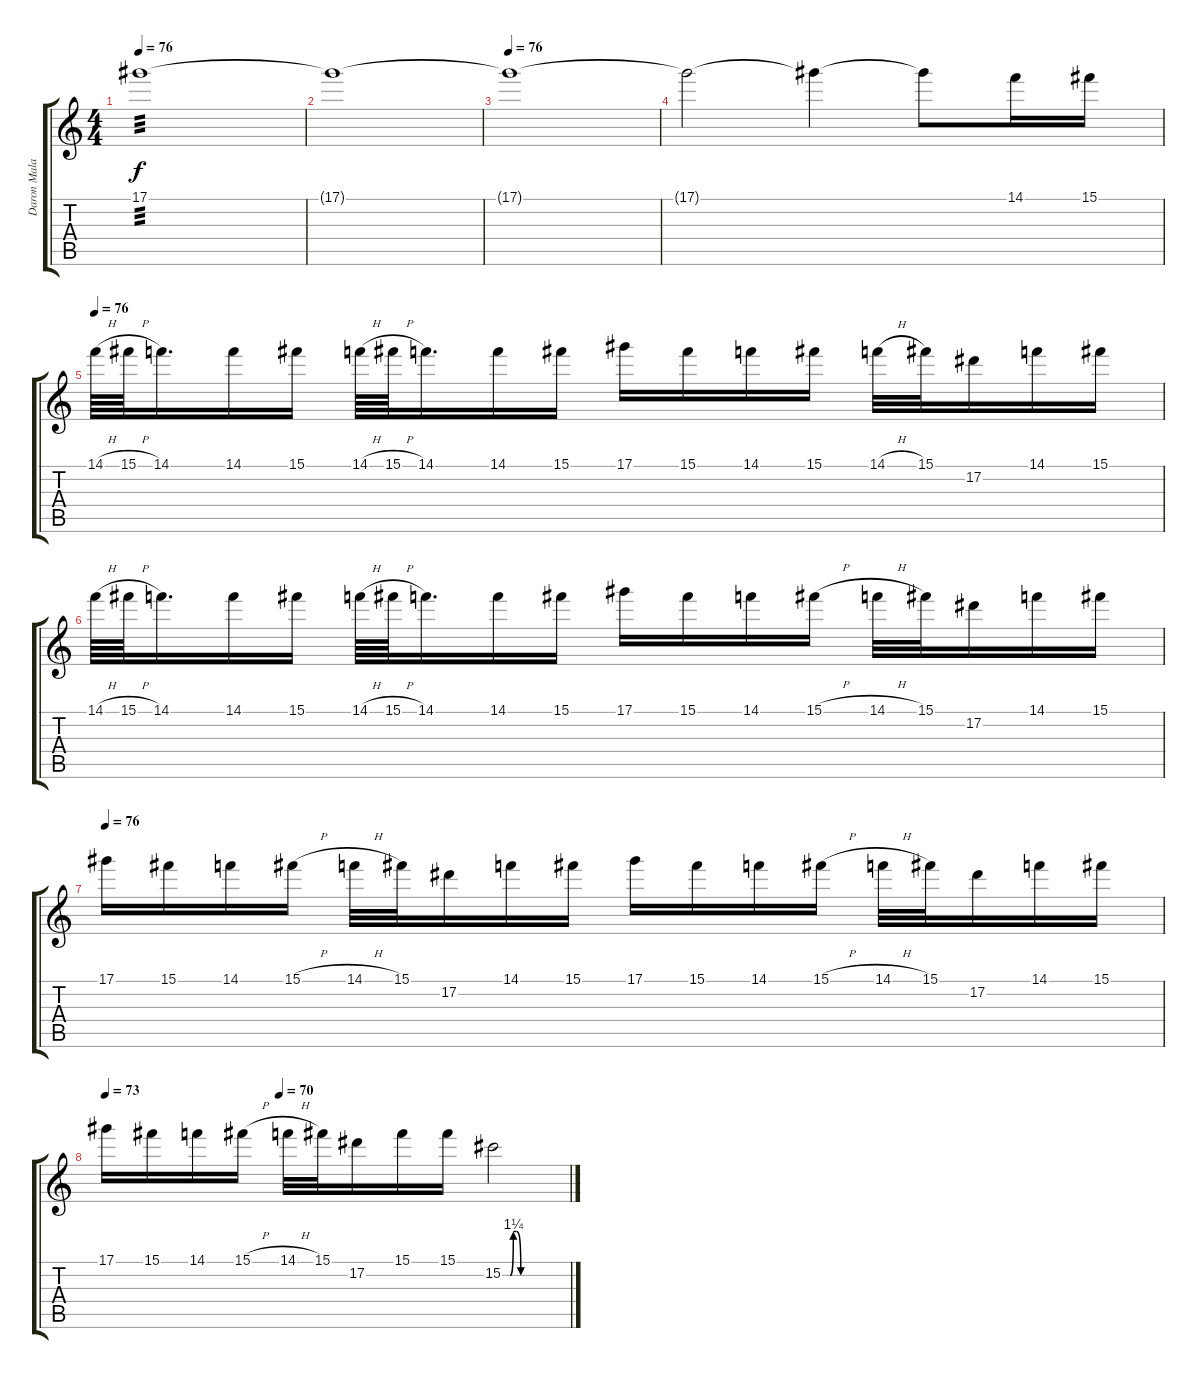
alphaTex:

\track ("Daron Malakian" "Daron Mala") {instrument distortionguitar}
\staff {score tabs}
\tuning (Eb4 Bb3 Gb3 Db3 Ab2 Db2) {hide}
\ts (4 4)
\tempo 76
\clef g2
\ks c
17.1.1{tp 3 dy f} |
17.1{t}.1 |
\tempo 76
17.1{t}.1 |
17.1{t}.2 17.1{t}.4 17.1{t}.8 14.1.16 15.1.16 |
\tempo 76
14.1{h}.64 15.1{h}.64 14.1.16{d} 14.1.16 15.1.16 14.1{h}.64 15.1{h}.64 14.1.16{d} 14.1.16 15.1.16 17.1.16 15.1.16 14.1.16 15.1.16 14.1{h}.32 15.1.32 17.2.16 14.1.16 15.1.16 |
14.1{h}.64 15.1{h}.64 14.1.16{d} 14.1.16 15.1.16 14.1{h}.64 15.1{h}.64 14.1.16{d} 14.1.16 15.1.16 17.1.16 15.1.16 14.1.16 15.1{h}.16 14.1{h}.32 15.1.32 17.2.16 14.1.16 15.1.16 |
\tempo 76
17.1.16 15.1.16 14.1.16 15.1{h}.16 14.1{h}.32 15.1.32 17.2.16 14.1.16 15.1.16 17.1.16 15.1.16 14.1.16 15.1{h}.16 14.1{h}.32 15.1.32 17.2.16 14.1.16 15.1.16 |
\tempo 73
\tempo (70 0.375)
17.1.16 15.1.16 14.1.16 15.1{h}.16 14.1{h}.32 15.1.32 17.2.16 15.1.16 15.1.16 15.2{be (custom 0 0 7 0 10 5 13 5 17 0 20 0 30 0 45 0 60 0)}.2
